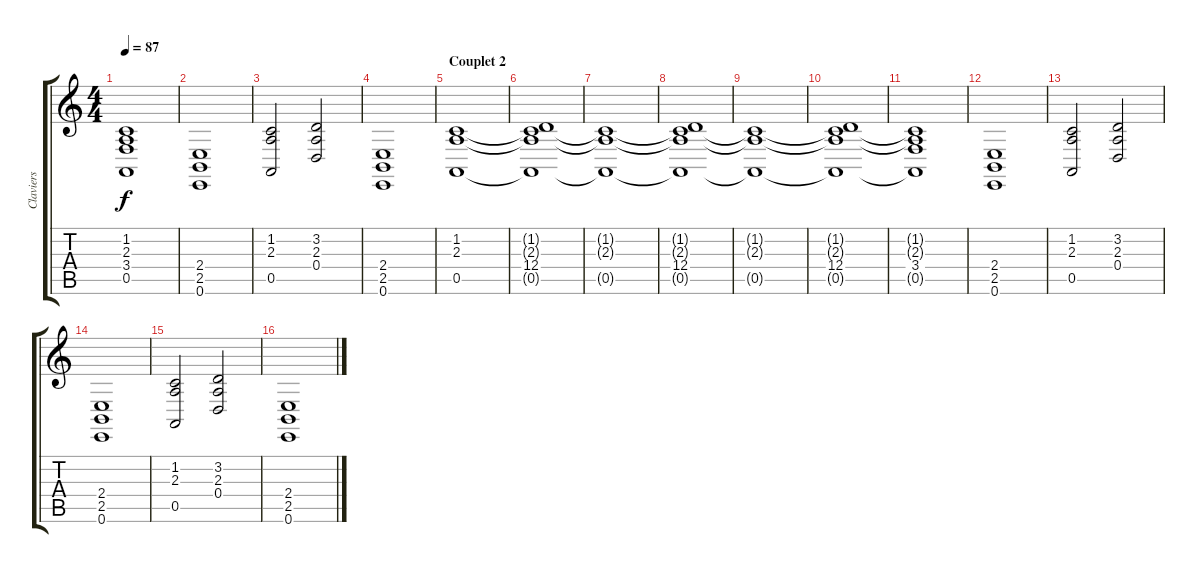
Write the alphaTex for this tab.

\track ("Claviers" "Claviers") {instrument drawbarorgan}
\staff {score tabs}
\tuning (E4 B3 G3 D3 A2 E2) {hide}
\ts (4 4)
\tempo 87
\clef g2
\ks c
(1.2{t} 2.3{t} 3.4 0.5{t}).1{dy f} |
(2.4 2.5 0.6).1 |
(1.2 2.3 0.5).2 (3.2 2.3 0.4).2 |
(2.4 2.5 0.6).1 |
\section ("" "Couplet 2")
(1.2 2.3 0.5).1 |
(1.2{t} 2.3{t} 12.4 0.5{t}).1 |
(1.2{t} 2.3{t} 0.5{t}).1 |
(1.2{t} 2.3{t} 12.4 0.5{t}).1 |
(1.2{t} 2.3{t} 0.5{t}).1 |
(1.2{t} 2.3{t} 12.4 0.5{t}).1 |
(1.2{t} 2.3{t} 3.4 0.5{t}).1 |
(2.4 2.5 0.6).1 |
(1.2 2.3 0.5).2 (3.2 2.3 0.4).2 |
(2.4 2.5 0.6).1 |
(1.2 2.3 0.5).2 (3.2 2.3 0.4).2 |
(2.4 2.5 0.6).1
